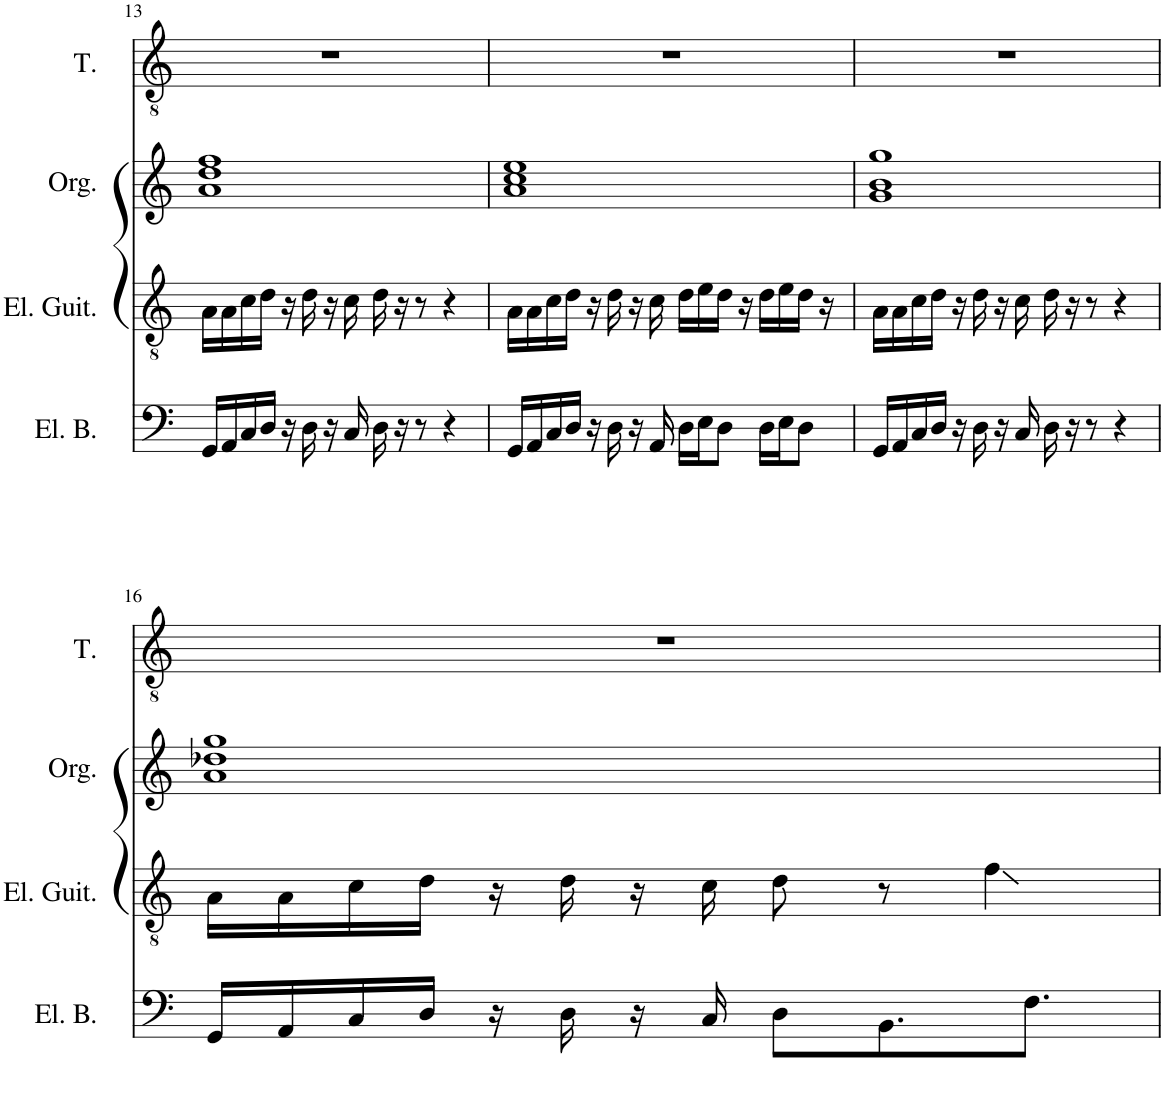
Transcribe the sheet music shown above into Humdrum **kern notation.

**kern	**kern	**kern	**kern
*part4	*part3	*part2	*part1
*staff4	*staff3	*staff2	*staff1
*I"Electric Bass	*I"Electric Guitar	*I"Organ	*I"Tenor
*I'El. B.	*I'El. Guit.	*I'Org.	*I'T.
!!LO:PB:g=z
*clefF4	*clefGv2	*clefG2	*clefGv2
*Trd7c12	*	*	*
*k[]	*k[]	*k[]	*k[]
*M4/4	*M4/4	*M4/4	*M4/4
=13	=13	=13	=13
16GG/LL	16A\LL	1a 1dd 1ff	1r
16AA/	16A\	.	.
16C/	16c\	.	.
16D/JJ	16d\JJ	.	.
16r	16r	.	.
16D\	16d\	.	.
16r	16r	.	.
16C/	16c\	.	.
16D\	16d\	.	.
16r	16r	.	.
8r	8r	.	.
4r	4r	.	.
=14	=14	=14	=14
16GG/LL	16A\LL	1a 1cc 1ee	1r
16AA/	16A\	.	.
16C/	16c\	.	.
16D/JJ	16d\JJ	.	.
16r	16r	.	.
16D\	16d\	.	.
16r	16r	.	.
16AA/	16c\	.	.
16D\LL	16d\LL	.	.
16E\J	16e\	.	.
8D\J	16d\JJ	.	.
.	16r	.	.
16D\LL	16d\LL	.	.
16E\J	16e\	.	.
8D\J	16d\JJ	.	.
.	16r	.	.
=15	=15	=15	=15
16GG/LL	16A\LL	1g 1b 1gg	1r
16AA/	16A\	.	.
16C/	16c\	.	.
16D/JJ	16d\JJ	.	.
16r	16r	.	.
16D\	16d\	.	.
16r	16r	.	.
16C/	16c\	.	.
16D\	16d\	.	.
16r	16r	.	.
8r	8r	.	.
4r	4r	.	.
!!LO:LB:g=z
=16	=16	=16	=16
16GG/LL	16A\LL	1a 1dd-X 1gg	1r
16AA/	16A\	.	.
16C/	16c\	.	.
16D/JJ	16d\JJ	.	.
16r	16r	.	.
16D\	16d\	.	.
16r	16r	.	.
16C/	16c\	.	.
8D\L	8d\	.	.
8.BB\	8r	.	.
.	4f\	.	.
8.F\J	.	.	.
=	=	=	=
*-	*-	*-	*-
